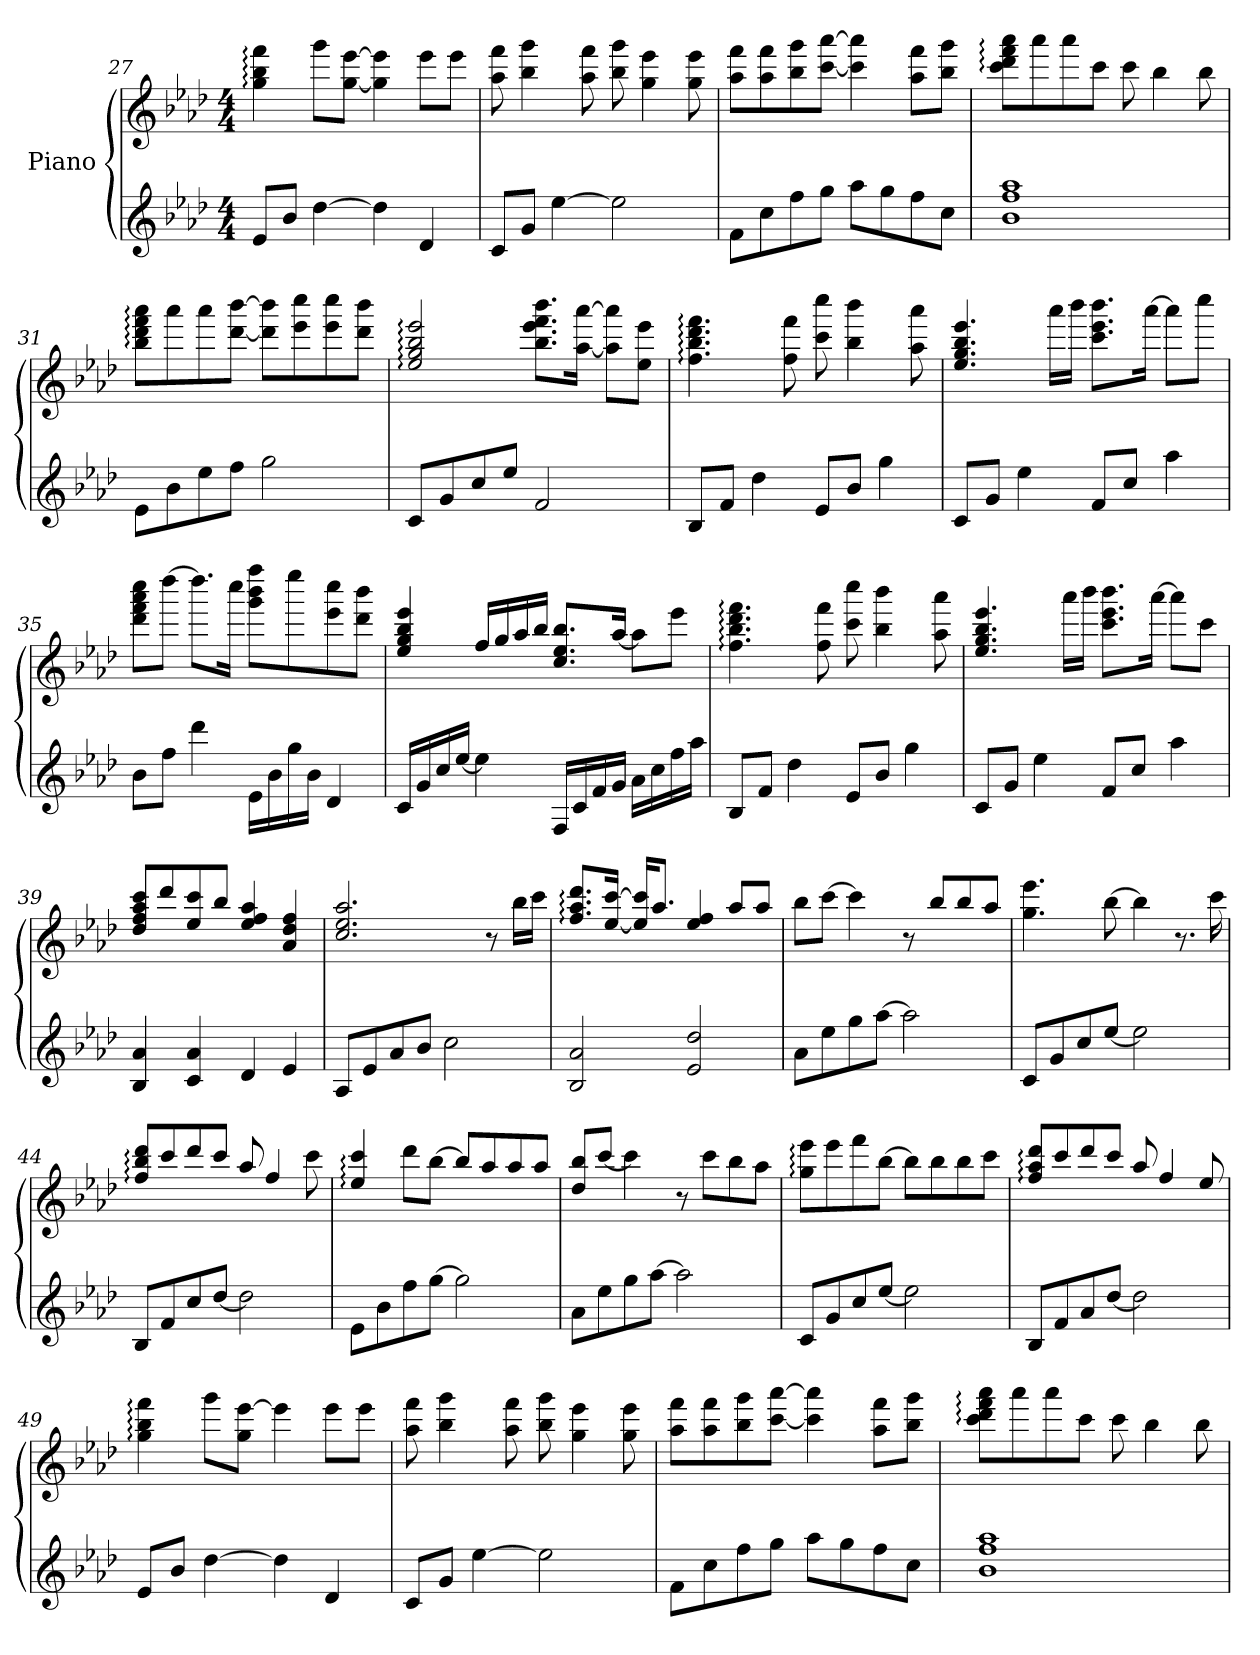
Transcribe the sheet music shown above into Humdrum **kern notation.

**kern	**kern
*part1	*part1
*staff2	*staff1
*I"Piano	*
*clefG2	*clefG2
*k[b-e-a-d-]	*k[b-e-a-d-]
*A-:	*A-:
*M4/4	*M4/4
=27	=27
8e-/L	4gg\: 4bb-\: 4fff\:
8b-/J	.
[4dd-\	8ggg\L
.	[8gg\ [8eee-\J
4dd-\]	4gg\] 4eee-\]
4d-/	8eee-\L
.	8eee-\J
=28	=28
8c/L	8aa-\ 8fff\
8g/J	4bb-\ 4ggg\
[4ee-\	.
.	8aa-\ 8fff\
2ee-\]	8bb-\ 8ggg\
.	4gg\ 4eee-\
.	8gg\ 8eee-\
!!LO:PB:g=z
=29	=29
8f\L	8aa-\ 8fff\L
8cc\	8aa-\ 8fff\
8ff\	8bb-\ 8ggg\
8gg\J	[8ccc\ [8aaa-\J
8aa-\L	4ccc\] 4aaa-\]
8gg\	.
8ff\	8aa-\ 8fff\L
8cc\J	8bb-\ 8ggg\J
=30	=30
1b- 1ff 1aa-	8ccc\: 8ddd-\: 8fff\: 8aaa-\:L
.	8aaa-\
.	8aaa-\
.	8ccc\J
.	8ccc\
.	4bb-\
.	8bb-\
=31	=31
8e-\L	8bb-\: 8ddd-\: 8fff\: 8aaa-\:L
8b-\	8aaa-\
8ee-\	8aaa-\
8ff\J	[8ddd-\ [8bbb-\J
2gg\	8ddd-\] 8bbb-\]L
.	8eee-\ 8cccc\
.	8eee-\ 8cccc\
.	8ddd-\ 8bbb-\J
=32	=32
8c/L	2ee-/: 2gg/: 2bb-/: 2eee-/:
8g/	.
8cc/	.
8ee-/J	.
2f/	8.bb-\ 8.eee-\ 8.fff\ 8.bbb-\L
.	[16aa-\ [16aaa-\Jk
.	8aa-\] 8aaa-\]L
.	8ee-\ 8eee-\J
!!LO:LB:g=z
=33	=33
8B-/L	4.ff\: 4.bb-\: 4.ddd-\: 4.fff\:
8f/J	.
4dd-\	.
.	8ff\ 8fff\
8e-/L	8ccc\ 8cccc\
8b-/J	4bb-\ 4bbb-\
4gg\	.
.	8aa-\ 8aaa-\
=34	=34
8c/L	4.ee-/ 4.gg/ 4.bb-/ 4.eee-/
8g/J	.
4ee-\	.
.	16aaa-\LL
.	16bbb-\JJ
8f/L	8.ccc\ 8.eee-\ 8.bbb-\L
8cc/J	.
.	[16aaa-\Jk
4aa-\	8aaa-\L]
.	8cccc\J
=35	=35
8b-\L	8ddd-\ 8fff\ 8aaa-\ 8cccc\L
8ff\J	[8dddd-\J
4ddd-\	8.dddd-\L]
.	16cccc\Jk
16e-\LL	8ggg\ 8bbb-\ 8ffff\L
16b-\	.
16gg\	8eeee-\
16b-\JJ	.
4d-/	8eee-\ 8cccc\
.	8ddd-\ 8bbb-\J
!!LO:LB:g=z
=36	=36
16c/LL	4ee-/ 4gg/ 4bb-/ 4eee-/
16g/	.
16cc/	.
[16ee-/JJ	.
4ee-\]	16ff/LL
.	16gg/
.	16aa-/
.	16bb-/JJ
16F/LL	8.cc/ 8.ee-/ 8.bb-/L
16c/	.
16f/	.
16g/JJ	[16aa-/Jk
16a-\LL	8aa-\L]
16cc\	.
16ff\	8eee-\J
16aa-\JJ	.
=37	=37
8B-/L	4.ff\: 4.bb-\: 4.ddd-\: 4.fff\:
8f/J	.
4dd-\	.
.	8ff\ 8fff\
8e-/L	8ccc\ 8cccc\
8b-/J	4bb-\ 4bbb-\
4gg\	.
.	8aa-\ 8aaa-\
=38	=38
8c/L	4.ee-/ 4.gg/ 4.bb-/ 4.eee-/
8g/J	.
4ee-\	.
.	16aaa-\LL
.	16bbb-\JJ
8f/L	8.ccc\ 8.eee-\ 8.bbb-\L
8cc/J	.
.	[16aaa-\Jk
4aa-\	8aaa-\L]
.	8ccc\J
!!LO:LB:g=z
=39	=39
4B-/ 4a-/	8dd-/ 8ff/ 8aa-/ 8ccc/L
.	8ddd-/
4c/ 4a-/	8ee-/ 8ccc/
.	8bb-/J
4d-/	4ee-/ 4ff/ 4aa-/
4e-/	4a-/ 4dd-/ 4ff/
=40	=40
8A-/L	2.cc/ 2.ee-/ 2.aa-/
8e-/	.
8a-/	.
8b-/J	.
2cc\	.
.	8r
.	16bb-\LL
.	16ccc\JJ
=41	=41
2B-/ 2a-/	8.ff/: 8.aa-/: 8.ddd-/:L
.	[16ee-/ [16ccc/Jk
.	16ee-/] 16ccc/]KL
.	8.aa-/J
2e-/ 2dd-/	4ee-/ 4ff/
.	8aa-/L
.	8aa-/J
=42	=42
8a-\L	8bb-\L
8ee-\	[8ccc\J
8gg\	4ccc\]
[8aa-\J	.
2aa-\]	8r
.	8bb-/L
.	8bb-/
.	8aa-/J
!!LO:LB:g=z
=43	=43
8c/L	4.gg\ 4.eee-\
8g/	.
8cc/	.
[8ee-/J	[8bb-\
2ee-\]	4bb-\]
.	8.r
.	16ccc\
=44	=44
8B-/L	8ff/: 8bb-/: 8ddd-/:L
8f/	8ccc/
8cc/	8ddd-/
[8dd-/J	8ccc/J
2dd-\]	8aa-/
.	4ff/
.	8ccc\
=45	=45
8e-\L	4ee-/: 4ccc/:
8b-\	.
8ff\	8ddd-\L
[8gg\J	[8bb-\J
2gg\]	8bb-/L]
.	8aa-/
.	8aa-/
.	8aa-/J
=46	=46
8a-\L	8dd-/ 8bb-/L
8ee-\	[8ccc/J
8gg\	4ccc\]
[8aa-\J	.
2aa-\]	8r
.	8ccc\L
.	8bb-\
.	8aa-\J
!!LO:PB:g=z
=47	=47
8c/L	8gg\: 8eee-\:L
8g/	8eee-\
8cc/	8fff\
[8ee-/J	[8bb-\J
2ee-\]	8bb-\L]
.	8bb-\
.	8bb-\
.	8ccc\J
=48	=48
8B-/L	8ff/: 8aa-/: 8ddd-/:L
8f/	8ccc/
8a-/	8ddd-/
[8dd-/J	8ccc/J
2dd-\]	8aa-/
.	4ff/
.	8ee-/
=49	=49
8e-/L	4gg\: 4bb-\: 4fff\:
8b-/J	.
[4dd-\	8ggg\L
.	8gg\ [8eee-\J
4dd-\]	4eee-\]
4d-/	8eee-\L
.	8eee-\J
=50	=50
8c/L	8aa-\ 8fff\
8g/J	4bb-\ 4ggg\
[4ee-\	.
.	8aa-\ 8fff\
2ee-\]	8bb-\ 8ggg\
.	4gg\ 4eee-\
.	8gg\ 8eee-\
!!LO:LB:g=z
=51	=51
8f\L	8aa-\ 8fff\L
8cc\	8aa-\ 8fff\
8ff\	8bb-\ 8ggg\
8gg\J	[8ccc\ [8aaa-\J
8aa-\L	4ccc\] 4aaa-\]
8gg\	.
8ff\	8aa-\ 8fff\L
8cc\J	8bb-\ 8ggg\J
=52	=52
1b- 1ff 1aa-	8ccc\: 8ddd-\: 8fff\: 8aaa-\:L
.	8aaa-\
.	8aaa-\
.	8ccc\J
.	8ccc\
.	4bb-\
.	8bb-\
=	=
*-	*-
